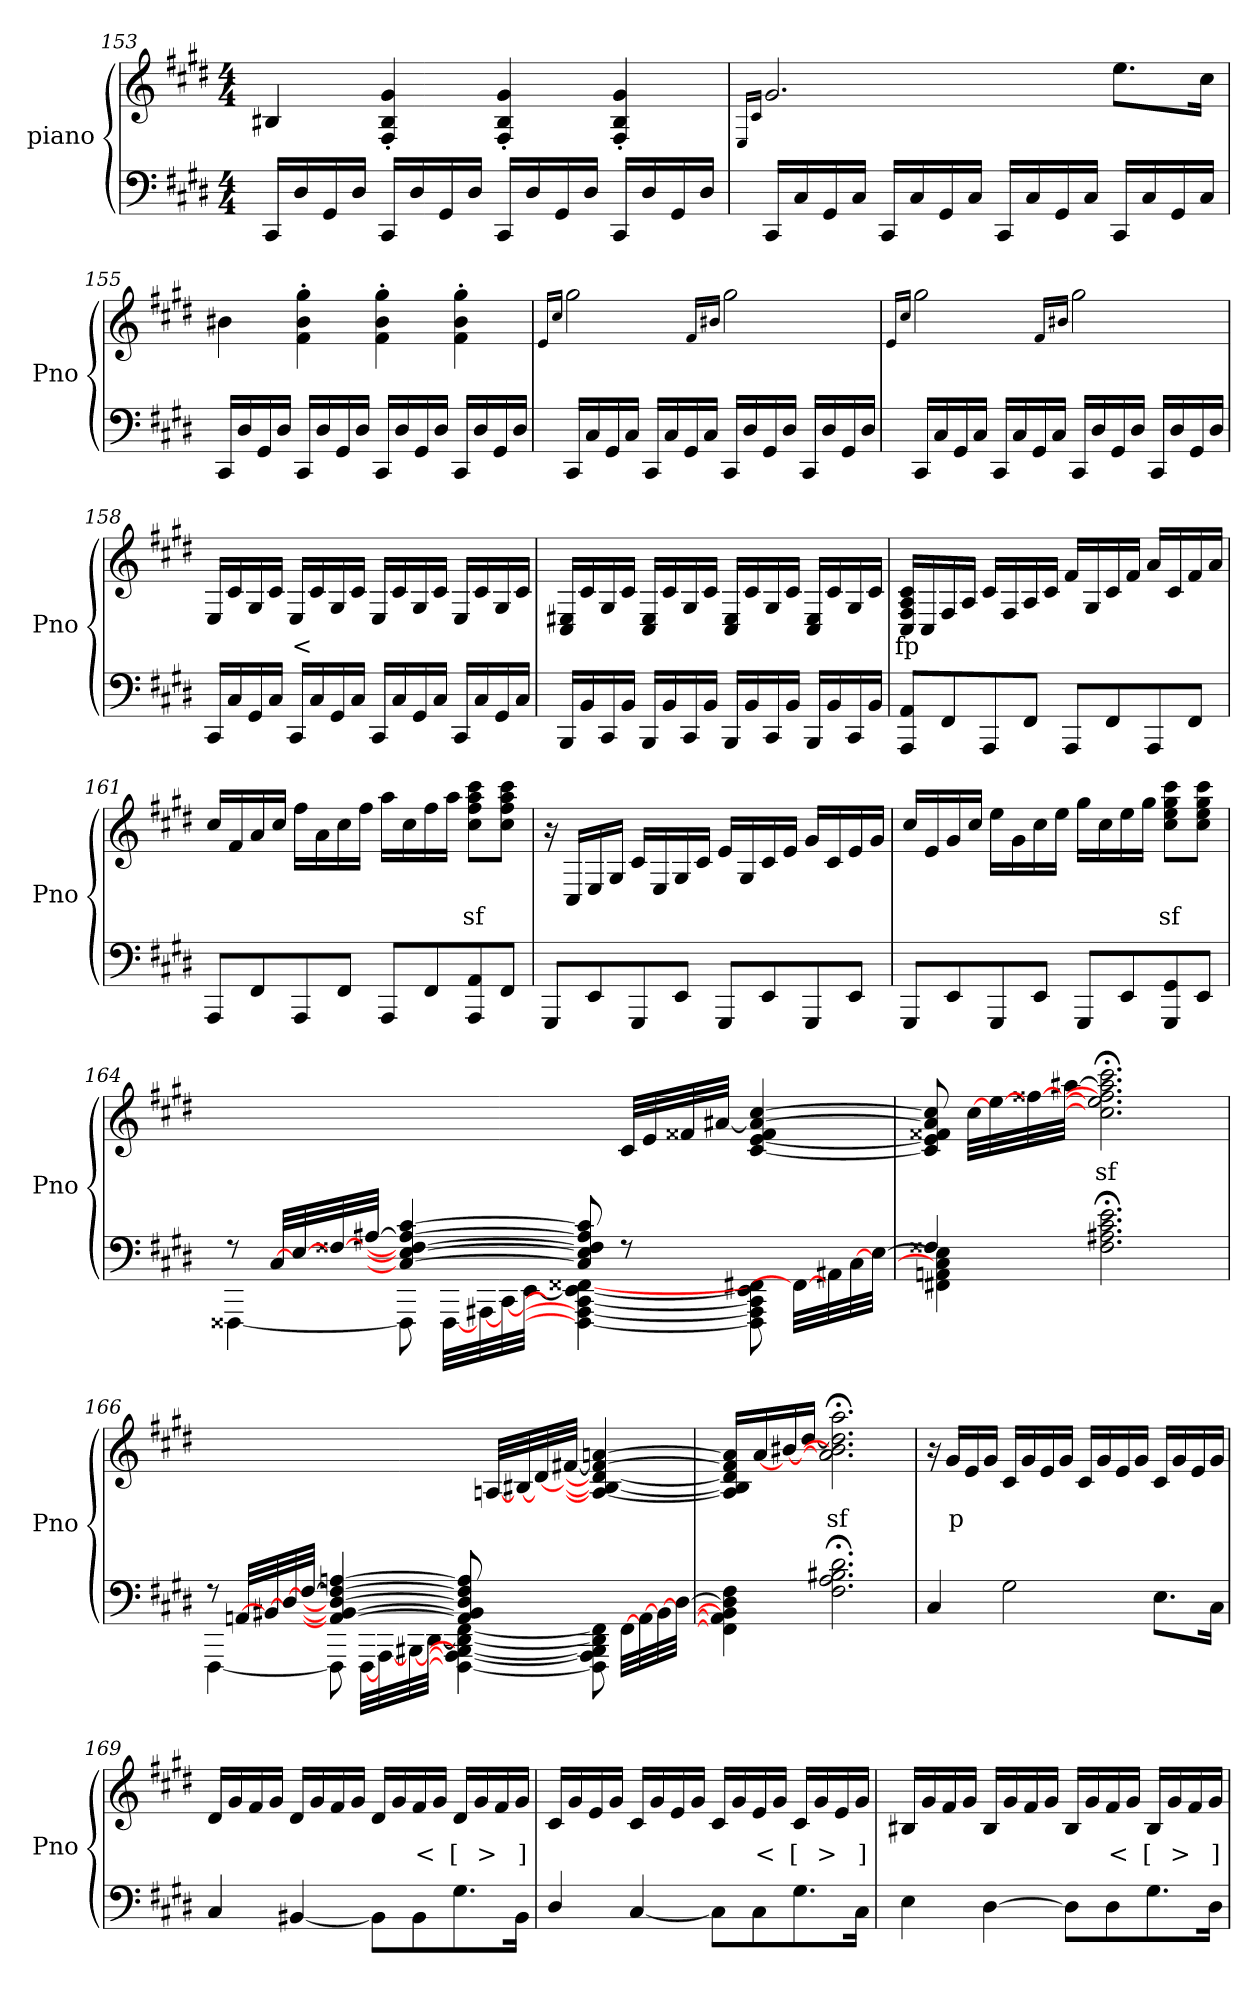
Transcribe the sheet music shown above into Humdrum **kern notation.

**kern	**kern	**text
*part2	*part1	*part1
*staff2	*staff1	*staff1
*I"piano	*I"piano	*
*I'Pno	*I'Pno	*
*clefF4	*clefG2	*
*k[f#c#g#d#]	*k[f#c#g#d#]	*
*c#:	*c#:	*
*M4/4	*M4/4	*
=153	=153	=153
16CC#/LL	4B#X/	.
16D#/	.	.
16GG#/	.	.
16D#/JJ	.	.
16CC#/LL	4F#/' 4B#/' 4g#/'	.
16D#/	.	.
16GG#/	.	.
16D#/JJ	.	.
16CC#/LL	4F#/' 4B#/' 4g#/'	.
16D#/	.	.
16GG#/	.	.
16D#/JJ	.	.
16CC#/LL	4F#/' 4B#/' 4g#/'	.
16D#/	.	.
16GG#/	.	.
16D#/JJ	.	.
=154	=154	=154
.	16qE/LL	.
.	16qc#/JJ	.
16CC#/LL	2.g#/	.
16C#/	.	.
16GG#/	.	.
16C#/JJ	.	.
16CC#/LL	.	.
16C#/	.	.
16GG#/	.	.
16C#/JJ	.	.
16CC#/LL	.	.
16C#/	.	.
16GG#/	.	.
16C#/JJ	.	.
16CC#/LL	8.ee\L	.
16C#/	.	.
16GG#/	.	.
16C#/JJ	16cc#\Jk	.
!!LO:LB:g=z
=155	=155	=155
16CC#/LL	4b#X\	.
16D#/	.	.
16GG#/	.	.
16D#/JJ	.	.
16CC#/LL	4f#\' 4b#\' 4gg#\'	.
16D#/	.	.
16GG#/	.	.
16D#/JJ	.	.
16CC#/LL	4f#\' 4b#\' 4gg#\'	.
16D#/	.	.
16GG#/	.	.
16D#/JJ	.	.
16CC#/LL	4f#\' 4b#\' 4gg#\'	.
16D#/	.	.
16GG#/	.	.
16D#/JJ	.	.
=156	=156	=156
.	16qe/LL	.
.	16qcc#/JJ	.
16CC#/LL	2gg#\	.
16C#/	.	.
16GG#/	.	.
16C#/JJ	.	.
16CC#/LL	.	.
16C#/	.	.
16GG#/	.	.
16C#/JJ	.	.
.	16qf#/LL	.
.	16qb#X/JJ	.
16CC#/LL	2gg#\	.
16D#/	.	.
16GG#/	.	.
16D#/JJ	.	.
16CC#/LL	.	.
16D#/	.	.
16GG#/	.	.
16D#/JJ	.	.
=157	=157	=157
.	16qe/LL	.
.	16qcc#/JJ	.
16CC#/LL	2gg#\	.
16C#/	.	.
16GG#/	.	.
16C#/JJ	.	.
16CC#/LL	.	.
16C#/	.	.
16GG#/	.	.
16C#/JJ	.	.
.	16qf#/LL	.
.	16qb#X/JJ	.
16CC#/LL	2gg#\	.
16D#/	.	.
16GG#/	.	.
16D#/JJ	.	.
16CC#/LL	.	.
16D#/	.	.
16GG#/	.	.
16D#/JJ	.	.
!!LO:LB:g=z
=158	=158	=158
16CC#/LL	16E/LL	.
16C#/	16c#/	.
16GG#/	16G#/	.
16C#/JJ	16c#/JJ	.
!	!	!LO:LY:b
16CC#/LL	16E/LL	<
16C#/	16c#/	.
16GG#/	16G#/	.
16C#/JJ	16c#/JJ	.
16CC#/LL	16E/LL	.
16C#/	16c#/	.
16GG#/	16G#/	.
16C#/JJ	16c#/JJ	.
16CC#/LL	16E/LL	.
16C#/	16c#/	.
16GG#/	16G#/	.
16C#/JJ	16c#/JJ	.
=159	=159	=159
16BBB/LL	16C#/ 16E#X/LL	.
16BB/	16c#/	.
16CC#/	16G#/	.
16BB/JJ	16c#/JJ	.
16BBB/LL	16C#/ 16E#/LL	.
16BB/	16c#/	.
16CC#/	16G#/	.
16BB/JJ	16c#/JJ	.
16BBB/LL	16C#/ 16E#/LL	.
16BB/	16c#/	.
16CC#/	16G#/	.
16BB/JJ	16c#/JJ	.
16BBB/LL	16C#/ 16E#/LL	.
16BB/	16c#/	.
16CC#/	16G#/	.
16BB/JJ	16c#/JJ	.
!!LO:LB:g=z
=160	=160	=160
!	!	!LO:LY:b
8AAA/ 8AA/L	16C#/ 16F#/ 16A/ 16c#/LL	fp
.	16C#/	.
8FF#/	16F#/	.
.	16A/JJ	.
8AAA/	16c#/LL	.
.	16F#/	.
8FF#/J	16A/	.
.	16c#/JJ	.
8AAA/L	16f#/LL	.
.	16G#/	.
8FF#/	16c#/	.
.	16f#/JJ	.
8AAA/	16a/LL	.
.	16c#/	.
8FF#/J	16f#/	.
.	16a/JJ	.
=161	=161	=161
8AAA/L	16cc#/LL	.
.	16f#/	.
8FF#/	16a/	.
.	16cc#/JJ	.
8AAA/	16ff#\LL	.
.	16a\	.
8FF#/J	16cc#\	.
.	16ff#\JJ	.
8AAA/L	16aa\LL	.
.	16cc#\	.
8FF#/	16ff#\	.
.	16aa\JJ	.
!	!	!LO:LY:b
8AAA/ 8AA/	8cc#\ 8ff#\ 8aa\ 8ccc#\L	sf
8FF#/J	8cc#\ 8ff#\ 8aa\ 8ccc#\J	.
=162	=162	=162
8GGG#/L	16r	.
.	16C#/LL	.
8EE/	16E/	.
.	16G#/JJ	.
8GGG#/	16c#/LL	.
.	16E/	.
8EE/J	16G#/	.
.	16c#/JJ	.
8GGG#/L	16e/LL	.
.	16G#/	.
8EE/	16c#/	.
.	16e/JJ	.
8GGG#/	16g#/LL	.
.	16c#/	.
8EE/J	16e/	.
.	16g#/JJ	.
!!LO:LB:g=z
=163	=163	=163
8GGG#/L	16cc#/LL	.
.	16e/	.
8EE/	16g#/	.
.	16cc#/JJ	.
8GGG#/	16ee\LL	.
.	16g#\	.
8EE/J	16cc#\	.
.	16ee\JJ	.
8GGG#/L	16gg#\LL	.
.	16cc#\	.
8EE/	16ee\	.
.	16gg#\JJ	.
!	!	!LO:LY:b
8GGG#/ 8GG#/	8cc#\ 8ee\ 8gg#\ 8ccc#\L	sf
8EE/J	8cc#\ 8ee\ 8gg#\ 8ccc#\J	.
=164	=164	=164
*^	*	*
8r	[4FFF##X\	2ryy	.
[32C#/LLL	.	.	.
[32E/	.	.	.
[32F##X/	.	.	.
[32A#X/JJJ	.	.	.
4C#/_ 4E/_ 4F##/_ 4A#/_ [4c#/	8FFF##\]	.	.
.	[32FFF##\LLL	.	.
.	[32AAA#X\	.	.
.	[32CC#\	.	.
.	[32EE\JJJ	.	.
8C#/] 8E/] 8F##/] 8A#/] 8c#/]	4FFF##\_ 4AAA#\_ 4CC#\_ 4EE\_ [4FF##X\	8ryy	.
8r	.	32c#/LLL	.
.	.	32e/	.
.	.	32f##X/	.
.	.	[32a#X/JJJ	.
4ryy	8FFF##\] 8AAA#\] 8CC#\] 8EE\] 8FF#X\	[4c#/ [4e/ 4f##/ 4a#/_ [4cc#/	.
.	32FF##\LLL_	.	.
.	32AA#X\	.	.
.	[32C#\	.	.
.	[32E\JJJ	.	.
!!LO:PB:g=z
=165	=165	=165	=165
4F##X/	4FF#X\ 4AAn\ 4C#\] 4E\]	8c#/] 8e/] 8f##X/ 8a#/] 8cc#/]	.
.	.	[32cc#\LLL	.
.	.	[32ee\	.
.	.	[32ff##X\	.
.	.	[32aa#X\JJJ	.
!	!	!	!LO:LY:b
2.F##\;< 2.A#X\;< 2.c#\;< 2.e\;<	2.ryy	2.cc#\];< 2.ee\];< 2.ff##\];< 2.aa#\];< 2.ccc#\;<	sf
=166	=166	=166	=166
8r	[4FFF#\	2ryy	.
[32AAn/LLL	.	.	.
[32BB#X/	.	.	.
[32D#/	.	.	.
[32F#/JJJ	.	.	.
4AA/_ 4BB#/_ 4D#/_ 4F#/_ [4An/	8FFF#\]	.	.
.	[32FFF#\LLL	.	.
.	[32AAA\	.	.
.	[32BBB#X\	.	.
.	[32DD#\JJJ	.	.
8AA/] 8BB#/] 8D#/] 8F#/] 8A/]	4FFF#\_ 4AAA\_ 4BBB#\_ 4DD#\_ [4FF#\	8ryy	.
4.ryy	.	[32An/LLL	.
.	.	[32B#X/	.
.	.	[32d#/	.
.	.	[32f#X/JJJ	.
.	8FFF#\] 8AAA\] 8BBB#\] 8DD#\] 8FF#\]	4A/_ 4B#/_ 4d#/_ 4f#/_ [4an/	.
.	[32FF#\LLL	.	.
.	[32AA\	.	.
.	[32BB#\	.	.
.	[32D#\JJJ	.	.
*v	*v	*	*
=167	=167	=167
4FF#\] 4AA\] 4BB#\] 4D#\] 4F#\	16A/] 16B#/] 16d#/] 16f#/] 16a/]LL	.
.	[16a/	.
.	[16b#X/	.
.	[16dd#/JJ	.
!	!	!LO:LY:b
2.F#\;< 2.A\;< 2.B#X\;< 2.d#\;<	2.a\];< 2.b#\];< 2.dd#\];< 2.aa\;<	sf
!!LO:LB:g=z
=168	=168	=168
4C#/	16r	.
!	!	!LO:LY:b
.	16g#/LL	p
.	16e/	.
.	16g#/JJ	.
2G#\	16c#/LL	.
.	16g#/	.
.	16e/	.
.	16g#/JJ	.
.	16c#/LL	.
.	16g#/	.
.	16e/	.
.	16g#/JJ	.
8.E\L	16c#/LL	.
.	16g#/	.
.	16e/	.
16C#\Jk	16g#/JJ	.
=169	=169	=169
4C#/	16d#/LL	.
.	16g#/	.
.	16f#/	.
.	16g#/JJ	.
[4BB#X/	16d#/LL	.
.	16g#/	.
.	16f#/	.
.	16g#/JJ	.
8BB#\L]	16d#/LL	.
.	16g#/	.
!	!	!LO:LY:b
8BB#\	16f#/	<
.	16g#/JJ	.
!	!	!LO:LY:b
8.G#\	16d#/LL	[
!	!	!LO:LY:b
.	16g#/	>
.	16f#/	.
!	!	!LO:LY:b
16BB#\Jk	16g#/JJ	]
=170	=170	=170
4D#/	16c#/LL	.
.	16g#/	.
.	16e/	.
.	16g#/JJ	.
[4C#/	16c#/LL	.
.	16g#/	.
.	16e/	.
.	16g#/JJ	.
8C#\L]	16c#/LL	.
.	16g#/	.
!	!	!LO:LY:b
8C#\	16e/	<
.	16g#/JJ	.
!	!	!LO:LY:b
8.G#\	16c#/LL	[
!	!	!LO:LY:b
.	16g#/	>
.	16e/	.
!	!	!LO:LY:b
16C#\Jk	16g#/JJ	]
!!LO:LB:g=z
=171	=171	=171
4E\	16B#X/LL	.
.	16g#/	.
.	16f#/	.
.	16g#/JJ	.
[4D#\	16B#/LL	.
.	16g#/	.
.	16f#/	.
.	16g#/JJ	.
8D#\L]	16B#/LL	.
.	16g#/	.
!	!	!LO:LY:b
8D#\	16f#/	<
.	16g#/JJ	.
!	!	!LO:LY:b
8.G#\	16B#/LL	[
!	!	!LO:LY:b
.	16g#/	>
.	16f#/	.
!	!	!LO:LY:b
16D#\Jk	16g#/JJ	]
=	=	=
*-	*-	*-
